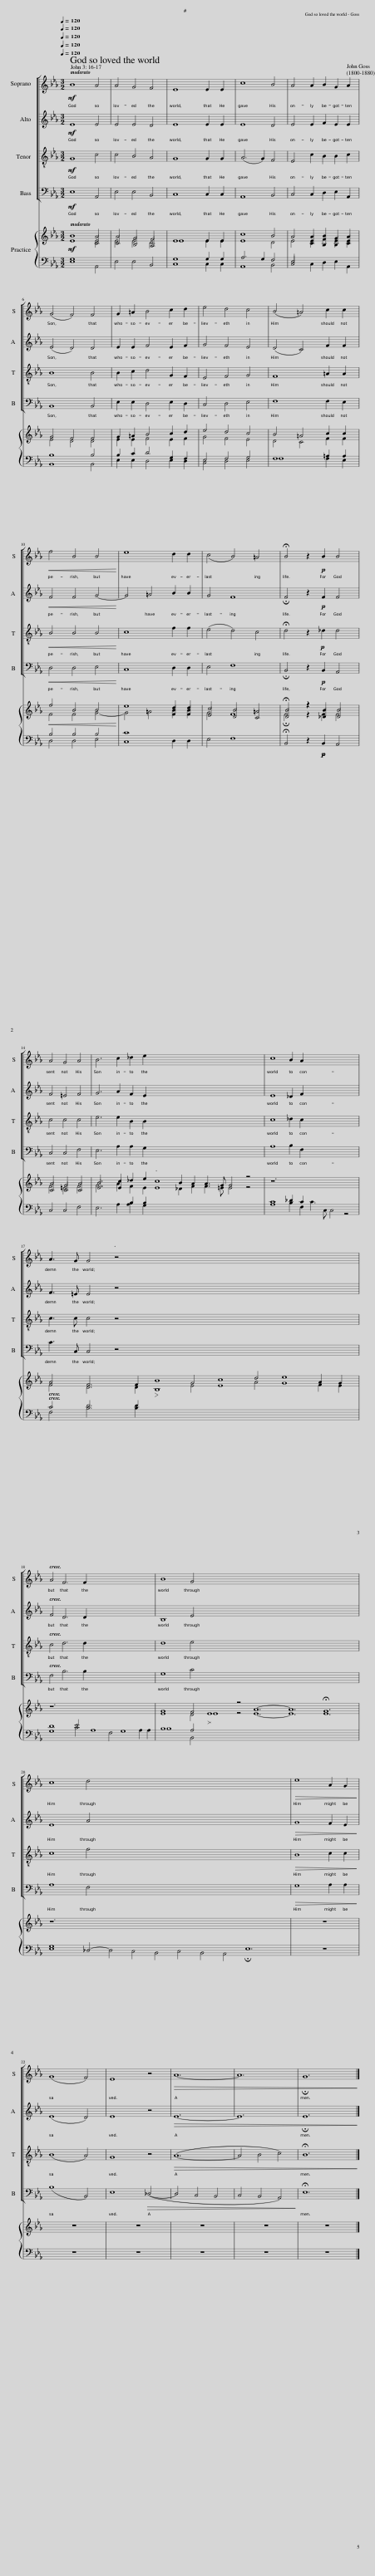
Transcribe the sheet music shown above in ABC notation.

X:1
%%score [ 1 2 3 4 ] { ( 5 6 9 ) | ( 7 8 ) }
L:1/8
Q:1/4=120
M:3/2
I:linebreak $
K:Eb
V:1 treble
V:2 treble
V:3 treble-8
V:4 bass
V:5 treble
V:6 treble
V:9 treble
V:7 bass
V:8 bass
V:1
!mf! B8 A4 | A4 G4 F4 | E8 E2 E2 | c8 B4 | A4 A2 B2 G2 A2 |$ %5
 (G4 F4) F4 | G2 =A2 B4 c2 d2 | e4 d4 c4 | (B4 =A4) c2 c2 |$!<(! f4 B4 B4!<)! | %10
 e8 d2 d2 | (c4 B4) =A4 | !fermata!B4 z2!p! B2 B4 |$ A4 G4 A4 | B6 c2 _d2 e2 x24 | %15
 c8 B2 A2 x12 |$ A3 G G4 z4 x36 |$ A4 F6 F2 x24 | B8 G4 x48 |$ c8 d4 x36 | %20
!>(! e8 A2 G2!>)! |$ (G8 F4) | E8 z4 |!>(! A12- | A12 | %25
 !fermata!G12!>)! |] %26
V:2
!mf! E8 E4 | E4 E4 D4 | E8 E2 E2 | E8 D4 | E4 E2 F2 E2 E2 |$ %5
 (E4 D4) D4 | E2 E2 F4 E2 F2 | G4 F4 E4 | (D4 C4) F2 F2 |$!<(! F4 F4 G4-!<)! | %10
 G4 =A4 B2 B2 | G4 F8 | !fermata!F4 z2!p! F2 F4 |$ F4 =E4 F4 | G6 A2 F2 E2 x24 | %15
 E8 _D2 F2 x12 |$ F3 =E E4 z4 x36 |$ F4 D6 D2 x24 | B,8 E4 x48 |$ E8 A4 x36 | %20
!>(! G8 F2 E2!>)! |$ (E8 D4) | E8 z4 |!>(! E12- | E12 | %25
 !fermata!E12!>)! |] %26
V:3
!mf! G8 c4 | c4 B4 A4 | G8 G2 G2 | (A6 G2) F4 | E4 c2 B2 B2 c2 |$ %5
 B8 B4 | B2 c2 d4 G2 F2 | E4 F4 G4 | F8 =A2 A2 |$!<(! B4 B4 B4!<)! | %10
 c8 f2 f2 | (e4 d4) c4 | !fermata!d4 z2!p! _d2 d4 |$ c4 c4 c4 | e6 e2 B2 B2 x24 | %15
 c8 _d2 c2 x12 |$ c3 c c4 z4 x36 |$ c4 d6 d2 x24 | d8 e4 x48 |$ c8 f4 x36 | %20
!>(! B8 c2 c2!>)! |$ (B8 A4) | G8 z4 |!>(! (A12- | A4 B4 c4) | %25
 !fermata!B12!>)! |] %26
V:4
!mf! E,8 A,,4 | E,4 E,4 B,,4 | C,8 C,2 C,2 | A,,8 B,,4 | C,4 C,2 D,2 E,2 A,,2 |$ %5
 B,,8 B,,4 | E,2 E,2 D,4 E,2 D,2 | C,4 D,4 E,4 | F,8 F,2 E,2 |$!<(! D,4 D,4 E,4!<)! | %10
 C,8 D,2 D,2 | E,4 F,8 | !fermata!B,,4 z2!p! B,,2 A,,4 |$ C,4 C,4 F,4 | E,6 A,2 A,2 G,2 x24 | %15
 A,8 B,2 F,2 x12 |$ C3 C, C,4 z4 x36 |$ F,4 B,6 B,2 x24 | G,8 C4 x48 |$ A,8 F,4 x36 | %20
!>(! G,8 A,2 A,2!>)! |$ (B,8 B,,4) | E,8!>(! (_D,4- | D,4 C,4 B,,4 | C,4 B,,4 A,,4)!>)! | %25
 !fermata!E,12 |] %26
V:5
!mf! B8 A4 | A4 G4 F4 | E8 E2 E2 | c8 B4 | A4 A2 B2 G2 A2 |$ %5
 G4 F4 F4 | G2 =A2 B4 c2 d2 | e4 d4 c4 | B4 =A4 c2 c2 |$!<(! f4 B4 B4!<)! | %10
 e8 d2 d2 | c4 B4 =A4 | !fermata!B4 z2 B2 B4 |$ A4 G4 A4 | B6 c2 _d2 e2 c8 B2 A2 A3 G G4 z4 | %15
 z12 x12 |$ A4 F6 F2!>)!!>(! B8 G4 c8 d4 e8 A2 G2 |$ z12 x24 | G8 F4!>)!!>(! E8 z4 A12- A12 G12 |$ z12 x36 | %20
 z12 |$ z12 | z12 | z12 | z12 | %25
 z12 |] %26
V:6
 E8 E4 | E4 E4 D4 | E8 E2 E2 | E8 D4 | E4 E2 F2 E2 E2 |$ %5
 E4 D4 D4 | E2 E2 F4 E2 F2 | G4 F4 E4 | D4 C4 F2 F2 |$ F4 F4 G4- | %10
 G4 =A4 B2 B2 | G4 F8 | F4 z2 F2 F4 |$ F4 =E4 F4 | G6 A2 F2 E2 E8 _D2 F2 F3 =E E4 z4 | %15
 x24 |$ F4 D6 D2 B,8 E4 E8 A4 G8 F2 E2 |$ x36 | E8 D4 E8 z4 E12- E12 !fermata!E12 |$ x48 | %20
 x12 |$ x12 | x12 | x12 | x12 | %25
 x12 |] %26
V:7
 G,8[I:staff -1] C4 |[I:staff +1] E,4 E,4 B,,4 | G,8 G,2 G,2 | A,6 G,2 F,4 | E,4[I:staff -1] C2 B,2 B,2 C2 |$ %5
[I:staff +1] B,8 B,4 | B,2 C2 D4 G,2 F,2 | E,4 F,4 G,4 | F,8 =A,2 A,2 |$ B,4 B,4 B,4 | %10
 C8[I:staff -1] F2 F2 |[I:staff +1] E,4 F,8 | !fermata!B,,4 z2!p!!p! B,,2 A,,4 |$ C,4 C,4 F,4 | E,6 A,2 [A,B,]2 G,2 x24 | %15
 C8 _D2 C2 x12 |$ C4 D6 D2 x36 |$ D8 E4 x24 | B,8 A,4 x48 |$ G,8 x40 | %20
 z12 |$ z12 | z12 | z12 | z12 | %25
 z12 |] %26
V:8
 E,8 A,,4 | x12 | C,8 C,2 C,2 | A,,8 B,,4 | C,4 C,2 D,2 E,2 A,,2 |$ %5
 B,,8 B,,4 | E,2 E,2 D,4 E,2 D,2 | C,4 D,4 E,4 | F,8 F,2 E,2 |$ D,4 D,4 E,4 | %10
 C,8 D,2 D,2 | x12 | x12 |$ x12 | x36 | %15
 A,8 B,2 F,2 C3 C, C,4 z4 |$ F,4 B,6 B,2 x36 |$ G,8 C4 A,8 F,4 G,8 A,2 A,2 | B,8 B,,4 x48 |$ E,8 _D,4- D,4 C,4 B,,4 C,4 B,,4 A,,4 !fermata!E,12 | %20
 x12 |$ x12 | x12 | x12 | x12 | %25
 x12 |] %26
V:9
 x12 | C4 B,4 A,4 | x12 | x12 | x12 |$ %5
 x12 | x12 | x12 | x12 |$ x12 | %10
 x12 | E4 D4 C4 | !fermata!D4 z2 _D2 D4 |$ C4 C4 C4 | E6 E2[I:staff +1] B,2 B,2 x24 | %15
 x24 |$ x48 |$ x36 | x60 |$ x48 | %20
 x12 |$ x12 | x12 | x12 | x12 | %25
 x12 |] %26
